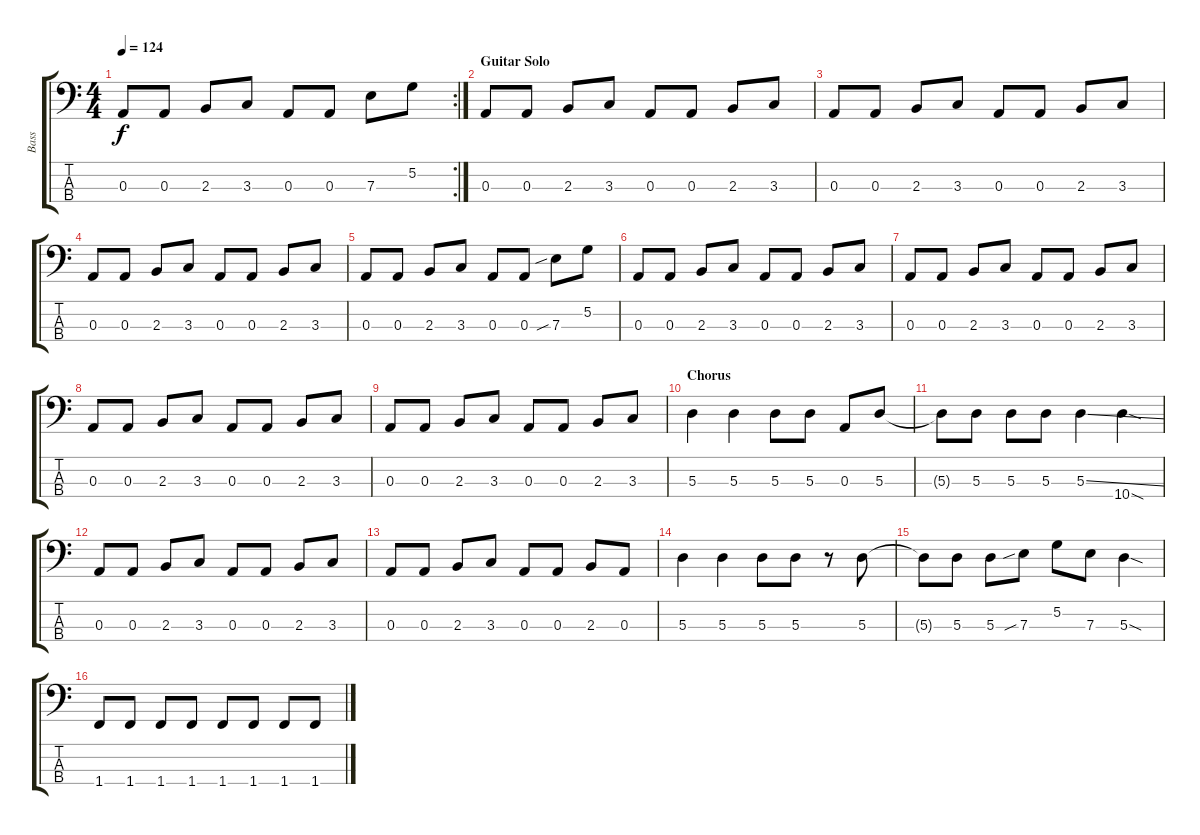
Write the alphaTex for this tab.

\track ("Bass" "Bass") {instrument electricbasspick}
\staff {score tabs}
\tuning (G2 D2 A1 E1) {hide}
\rc 2
\ts (4 4)
\tempo 124
\clef f4
\ks c
0.3.8{dy f} 0.3.8 2.3.8 3.3.8 0.3.8 0.3.8 7.3.8 5.2.8 |
\section ("" "Guitar Solo")
0.3.8 0.3.8 2.3.8 3.3.8 0.3.8 0.3.8 2.3.8 3.3.8 |
0.3.8 0.3.8 2.3.8 3.3.8 0.3.8 0.3.8 2.3.8 3.3.8 |
0.3.8 0.3.8 2.3.8 3.3.8 0.3.8 0.3.8 2.3.8 3.3.8 |
0.3.8 0.3.8 2.3.8 3.3.8 0.3.8 0.3.8 7.3{sib}.8 5.2.8 |
0.3.8 0.3.8 2.3.8 3.3.8 0.3.8 0.3.8 2.3.8 3.3.8 |
0.3.8 0.3.8 2.3.8 3.3.8 0.3.8 0.3.8 2.3.8 3.3.8 |
0.3.8 0.3.8 2.3.8 3.3.8 0.3.8 0.3.8 2.3.8 3.3.8 |
0.3.8 0.3.8 2.3.8 3.3.8 0.3.8 0.3.8 2.3.8 3.3.8 |
\section ("" "Chorus")
5.3.4 5.3.4 5.3.8 5.3.8 0.3.8 5.3.8 |
5.3{t}.8 5.3.8 5.3.8 5.3.8 5.3{ss}.4 10.4{sod}.4 |
0.3.8 0.3.8 2.3.8 3.3.8 0.3.8 0.3.8 2.3.8 3.3.8 |
0.3.8 0.3.8 2.3.8 3.3.8 0.3.8 0.3.8 2.3.8 0.3.8 |
5.3.4 5.3.4 5.3.8 5.3.8 r.8 5.3.8 |
5.3{t}.8 5.3.8 5.3.8 7.3{sib}.8 5.2.8 7.3.8 5.3{sod}.4 |
1.4.8 1.4.8 1.4.8 1.4.8 1.4.8 1.4.8 1.4.8 1.4.8
